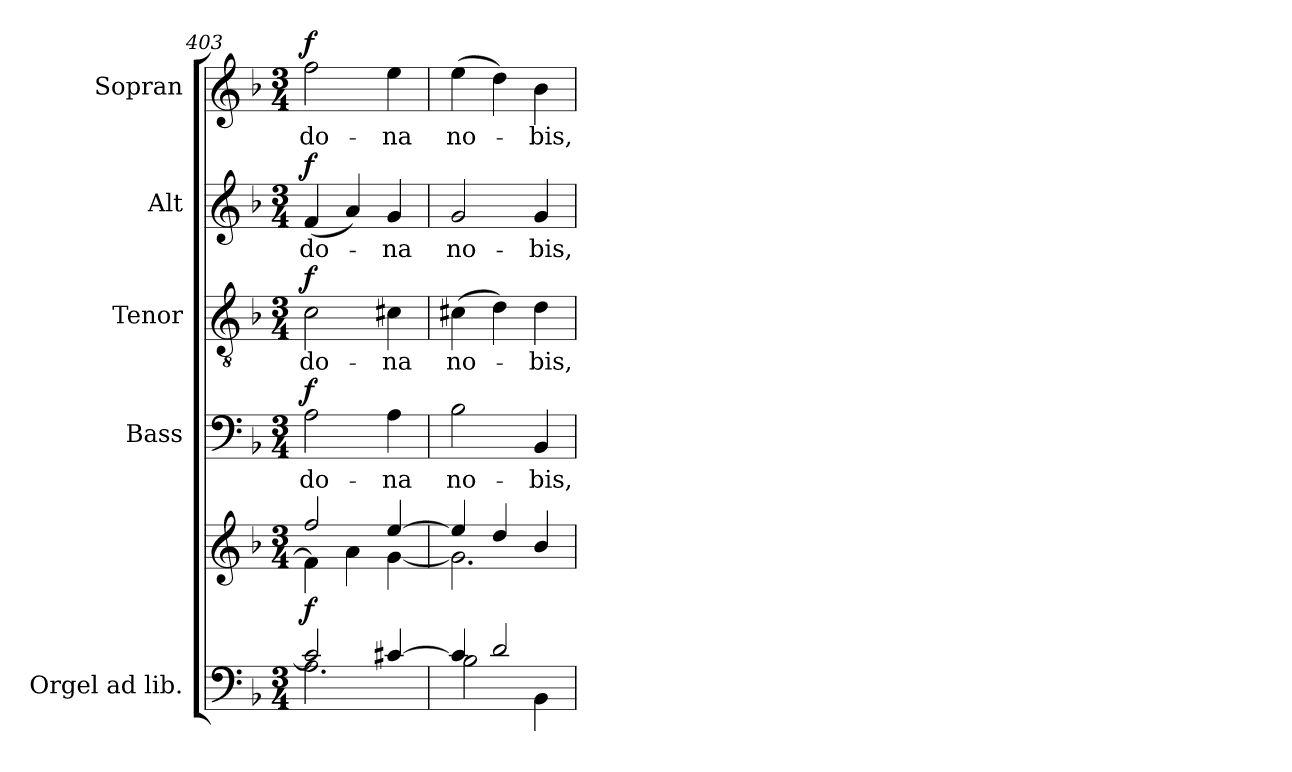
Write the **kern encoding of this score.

**kern	**kern	**dynam	**kern	**text	**dynam	**kern	**text	**dynam	**kern	**text	**dynam	**kern	**text	**dynam
*part5	*part5	*part5	*part4	*part4	*part4	*part3	*part3	*part3	*part2	*part2	*part2	*part1	*part1	*part1
*staff6	*staff5	*staff5/6	*staff4	*staff4	*staff4	*staff3	*staff3	*staff3	*staff2	*staff2	*staff2	*staff1	*staff1	*staff1
*I"Orgel ad lib.	*	*	*I"Bass	*	*	*I"Tenor	*	*	*I"Alt	*	*	*I"Sopran	*	*
*	*	*	*I'B.	*	*	*I'T.	*	*	*I'A.	*	*	*I'S.	*	*
*clefF4	*clefG2	*	*clefF4	*	*	*clefGv2	*	*	*clefG2	*	*	*clefG2	*	*
*k[b-]	*k[b-]	*	*k[b-]	*	*	*k[b-]	*	*	*k[b-]	*	*	*k[b-]	*	*
*F:	*F:	*	*F:	*	*	*F:	*	*	*F:	*	*	*F:	*	*
*M3/4	*M3/4	*	*M3/4	*	*	*M3/4	*	*	*M3/4	*	*	*M3/4	*	*
=403	=403	=403	=403	=403	=403	=403	=403	=403	=403	=403	=403	=403	=403	=403
*^	*^	*	*	*	*	*	*	*	*	*	*	*	*	*
!	!	!	!	!LO:DY:b	!	!LO:LY:b	!LO:DY:a	!	!LO:LY:b	!LO:DY:a	!	!LO:LY:b	!LO:DY:a	!	!LO:LY:b	!LO:DY:a
2c/]	2.A\	2ff/	4f\]	f	2A\	do-	f	2c\	do-	f	(<4f/	do-	f	2ff\	do-	f
.	.	.	4a\	.	.	.	.	.	.	.	4a/)	.	.	.	.	.
!	!	!	!	!	!	!LO:LY:b	!	!	!LO:LY:b	!	!	!LO:LY:b	!	!	!LO:LY:b	!
[>4c#X/	.	[>4ee/	[<4g\	.	4A\	-na	.	4c#X\	-na	.	4g/	-na	.	4ee\	-na	.
=404	=404	=404	=404	=404	=404	=404	=404	=404	=404	=404	=404	=404	=404	=404	=404	=404
!	!	!	!	!	!	!LO:LY:b	!	!	!LO:LY:b	!	!	!LO:LY:b	!	!	!LO:LY:b	!
4c#/]	2B-\	4ee/]	2.g\]	.	2B-\	no-	.	(>4c#X\	no-	.	2g/	no-	.	(>4ee\	no-	.
2d/	.	4dd/	.	.	.	.	.	4d\)	.	.	.	.	.	4dd\)	.	.
!	!	!	!	!	!	!LO:LY:b	!	!	!LO:LY:b	!	!	!LO:LY:b	!	!	!LO:LY:b	!
.	4BB-\	4b-/	.	.	4BB-/	-bis,	.	4d\	-bis,	.	4g/	-bis,	.	4b-\	-bis,	.
*v	*v	*	*	*	*	*	*	*	*	*	*	*	*	*	*	*
*	*v	*v	*	*	*	*	*	*	*	*	*	*	*	*	*
=	=	=	=	=	=	=	=	=	=	=	=	=	=	=
*-	*-	*-	*-	*-	*-	*-	*-	*-	*-	*-	*-	*-	*-	*-
